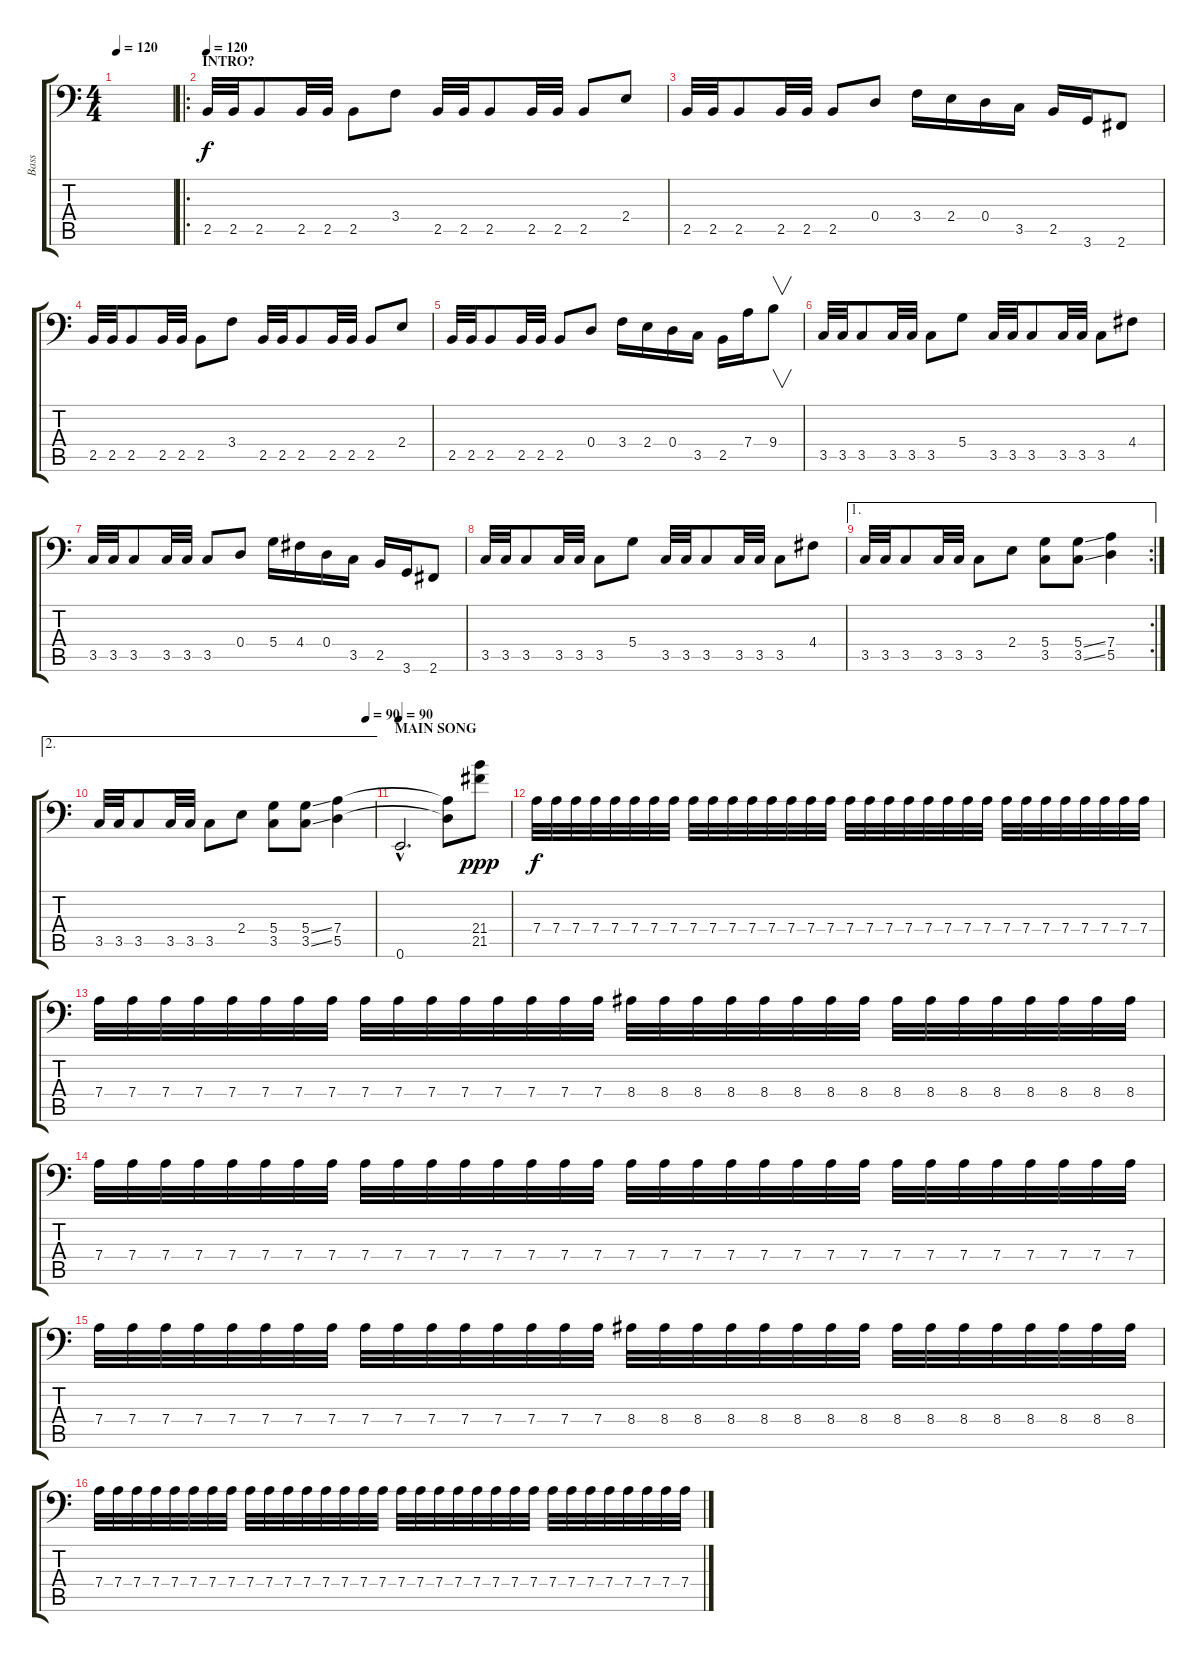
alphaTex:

\track ("Bass" "Bass") {instrument overdrivenguitar}
\staff {score tabs}
\tuning (E3 B2 G2 D2 A1 E1) {hide}
\ts (4 4)
\tempo 120
\clef f4
\ks c
|
\ro
\section ("" "INTRO?")
\tempo 120
2.5.32 2.5.32 2.5.8 2.5.32 2.5.32 2.5.8 3.4.8 2.5.32 2.5.32 2.5.8 2.5.32 2.5.32 2.5.8 2.4.8 |
2.5.32 2.5.32 2.5.8 2.5.32 2.5.32 2.5.8 0.4.8 3.4.16 2.4.16 0.4.16 3.5.16 2.5.16 3.6.16 2.6.8 |
2.5.32 2.5.32 2.5.8 2.5.32 2.5.32 2.5.8 3.4.8 2.5.32 2.5.32 2.5.8 2.5.32 2.5.32 2.5.8 2.4.8 |
2.5.32 2.5.32 2.5.8 2.5.32 2.5.32 2.5.8 0.4.8 3.4.16 2.4.16 0.4.16 3.5.16 2.5.16 7.4.16 9.4.8{v} |
3.5.32 3.5.32 3.5.8 3.5.32 3.5.32 3.5.8 5.4.8 3.5.32 3.5.32 3.5.8 3.5.32 3.5.32 3.5.8 4.4.8 |
3.5.32 3.5.32 3.5.8 3.5.32 3.5.32 3.5.8 0.4.8 5.4.16 4.4.16 0.4.16 3.5.16 2.5.16 3.6.16 2.6.8 |
3.5.32 3.5.32 3.5.8 3.5.32 3.5.32 3.5.8 5.4.8 3.5.32 3.5.32 3.5.8 3.5.32 3.5.32 3.5.8 4.4.8 |
\ae 1
\rc 2
3.5.32 3.5.32 3.5.8 3.5.32 3.5.32 3.5.8 2.4.8 (5.4 3.5).8 (5.4{ss} 3.5{ss}).8 (7.4 5.5).4 |
\ae 2
\tempo (90 0.96875)
3.5.32 3.5.32 3.5.8 3.5.32 3.5.32 3.5.8 2.4.8 (5.4 3.5).8 (5.4{ss} 3.5{ss}).8 (7.4 5.5).4 |
\section ("" "MAIN SONG")
\tempo 90
0.6{hac}.2{d} (7.4{t} 5.5{t}).8 (21.4 21.5).8{dy ppp} |
7.4.32{dy f} 7.4.32 7.4.32 7.4.32 7.4.32 7.4.32 7.4.32 7.4.32 7.4.32 7.4.32 7.4.32 7.4.32 7.4.32 7.4.32 7.4.32 7.4.32 7.4.32 7.4.32 7.4.32 7.4.32 7.4.32 7.4.32 7.4.32 7.4.32 7.4.32 7.4.32 7.4.32 7.4.32 7.4.32 7.4.32 7.4.32 7.4.32 |
7.4.32 7.4.32 7.4.32 7.4.32 7.4.32 7.4.32 7.4.32 7.4.32 7.4.32 7.4.32 7.4.32 7.4.32 7.4.32 7.4.32 7.4.32 7.4.32 8.4.32 8.4.32 8.4.32 8.4.32 8.4.32 8.4.32 8.4.32 8.4.32 8.4.32 8.4.32 8.4.32 8.4.32 8.4.32 8.4.32 8.4.32 8.4.32 |
7.4.32 7.4.32 7.4.32 7.4.32 7.4.32 7.4.32 7.4.32 7.4.32 7.4.32 7.4.32 7.4.32 7.4.32 7.4.32 7.4.32 7.4.32 7.4.32 7.4.32 7.4.32 7.4.32 7.4.32 7.4.32 7.4.32 7.4.32 7.4.32 7.4.32 7.4.32 7.4.32 7.4.32 7.4.32 7.4.32 7.4.32 7.4.32 |
7.4.32 7.4.32 7.4.32 7.4.32 7.4.32 7.4.32 7.4.32 7.4.32 7.4.32 7.4.32 7.4.32 7.4.32 7.4.32 7.4.32 7.4.32 7.4.32 8.4.32 8.4.32 8.4.32 8.4.32 8.4.32 8.4.32 8.4.32 8.4.32 8.4.32 8.4.32 8.4.32 8.4.32 8.4.32 8.4.32 8.4.32 8.4.32 |
7.4.32 7.4.32 7.4.32 7.4.32 7.4.32 7.4.32 7.4.32 7.4.32 7.4.32 7.4.32 7.4.32 7.4.32 7.4.32 7.4.32 7.4.32 7.4.32 7.4.32 7.4.32 7.4.32 7.4.32 7.4.32 7.4.32 7.4.32 7.4.32 7.4.32 7.4.32 7.4.32 7.4.32 7.4.32 7.4.32 7.4.32 7.4.32
